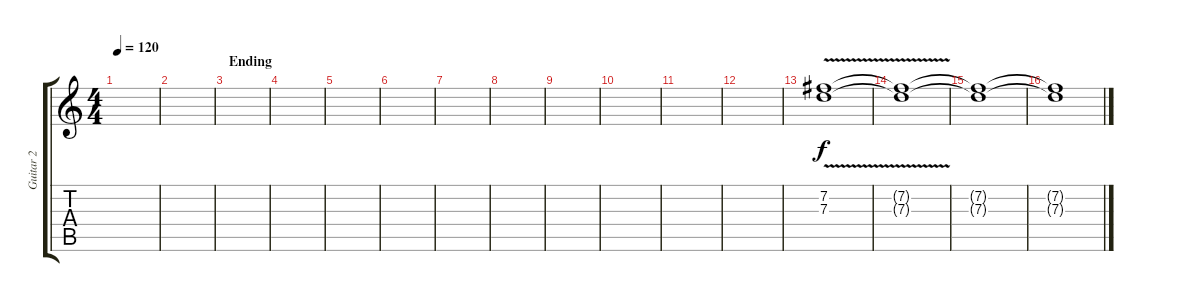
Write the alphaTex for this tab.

\track ("Guitar 2" "Guitar 2") {instrument distortionguitar}
\staff {score tabs}
\tuning (E4 B3 G3 D3 A2 E2) {hide}
\ts (4 4)
\tempo 120
\clef g2
\ks c
|
|
\section ("" "Ending")
|
|
|
|
|
|
|
|
|
|
(7.2{v} 7.3{v}).1 |
(7.2{t} 7.3{t}).1 |
(7.2{t} 7.3{t}).1 |
(7.2{t} 7.3{t}).1
